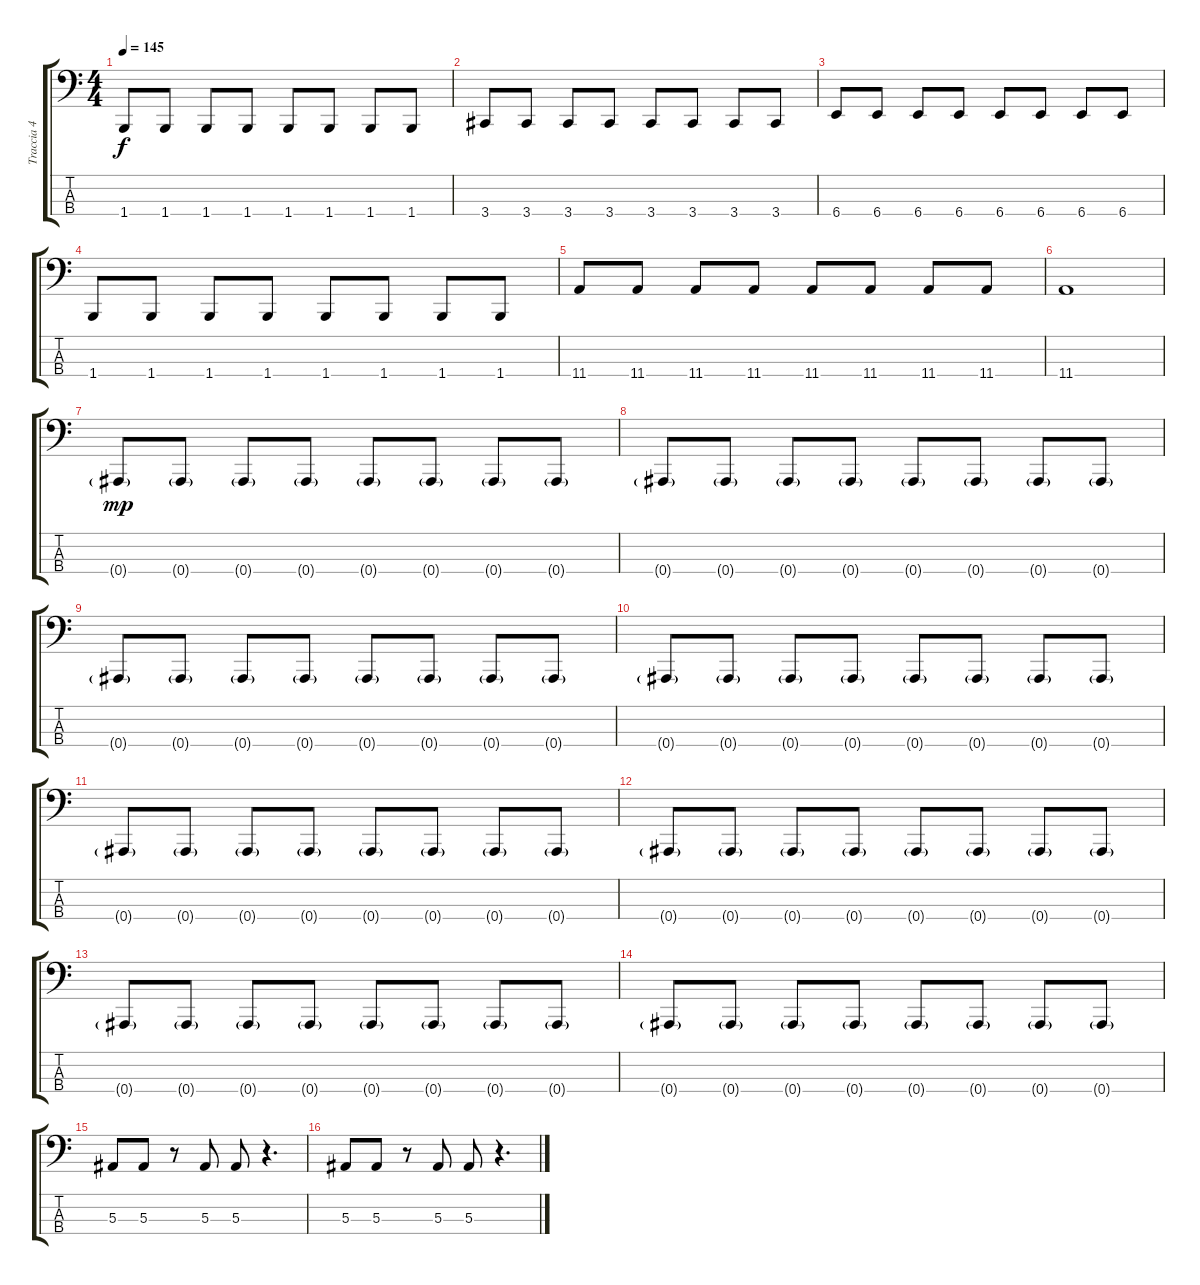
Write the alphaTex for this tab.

\track ("Traccia 4" "Traccia 4") {instrument electricbassfinger}
\staff {score tabs}
\tuning (Eb2 Bb1 F1 Bb0) {hide}
\ts (4 4)
\tempo 145
\clef f4
\ks c
1.4.8{dy f} 1.4.8 1.4.8 1.4.8 1.4.8 1.4.8 1.4.8 1.4.8 |
3.4.8 3.4.8 3.4.8 3.4.8 3.4.8 3.4.8 3.4.8 3.4.8 |
6.4.8 6.4.8 6.4.8 6.4.8 6.4.8 6.4.8 6.4.8 6.4.8 |
1.4.8 1.4.8 1.4.8 1.4.8 1.4.8 1.4.8 1.4.8 1.4.8 |
11.4.8 11.4.8 11.4.8 11.4.8 11.4.8 11.4.8 11.4.8 11.4.8 |
11.4.1 |
0.4{g}.8{dy mp} 0.4{g}.8 0.4{g}.8 0.4{g}.8 0.4{g}.8 0.4{g}.8 0.4{g}.8 0.4{g}.8 |
0.4{g}.8 0.4{g}.8 0.4{g}.8 0.4{g}.8 0.4{g}.8 0.4{g}.8 0.4{g}.8 0.4{g}.8 |
0.4{g}.8 0.4{g}.8 0.4{g}.8 0.4{g}.8 0.4{g}.8 0.4{g}.8 0.4{g}.8 0.4{g}.8 |
0.4{g}.8 0.4{g}.8 0.4{g}.8 0.4{g}.8 0.4{g}.8 0.4{g}.8 0.4{g}.8 0.4{g}.8 |
0.4{g}.8 0.4{g}.8 0.4{g}.8 0.4{g}.8 0.4{g}.8 0.4{g}.8 0.4{g}.8 0.4{g}.8 |
0.4{g}.8 0.4{g}.8 0.4{g}.8 0.4{g}.8 0.4{g}.8 0.4{g}.8 0.4{g}.8 0.4{g}.8 |
0.4{g}.8 0.4{g}.8 0.4{g}.8 0.4{g}.8 0.4{g}.8 0.4{g}.8 0.4{g}.8 0.4{g}.8 |
0.4{g}.8 0.4{g}.8 0.4{g}.8 0.4{g}.8 0.4{g}.8 0.4{g}.8 0.4{g}.8 0.4{g}.8 |
5.3.8 5.3.8 r.8 5.3.8 5.3.8 r.4{d} |
5.3.8 5.3.8 r.8 5.3.8 5.3.8 r.4{d}
